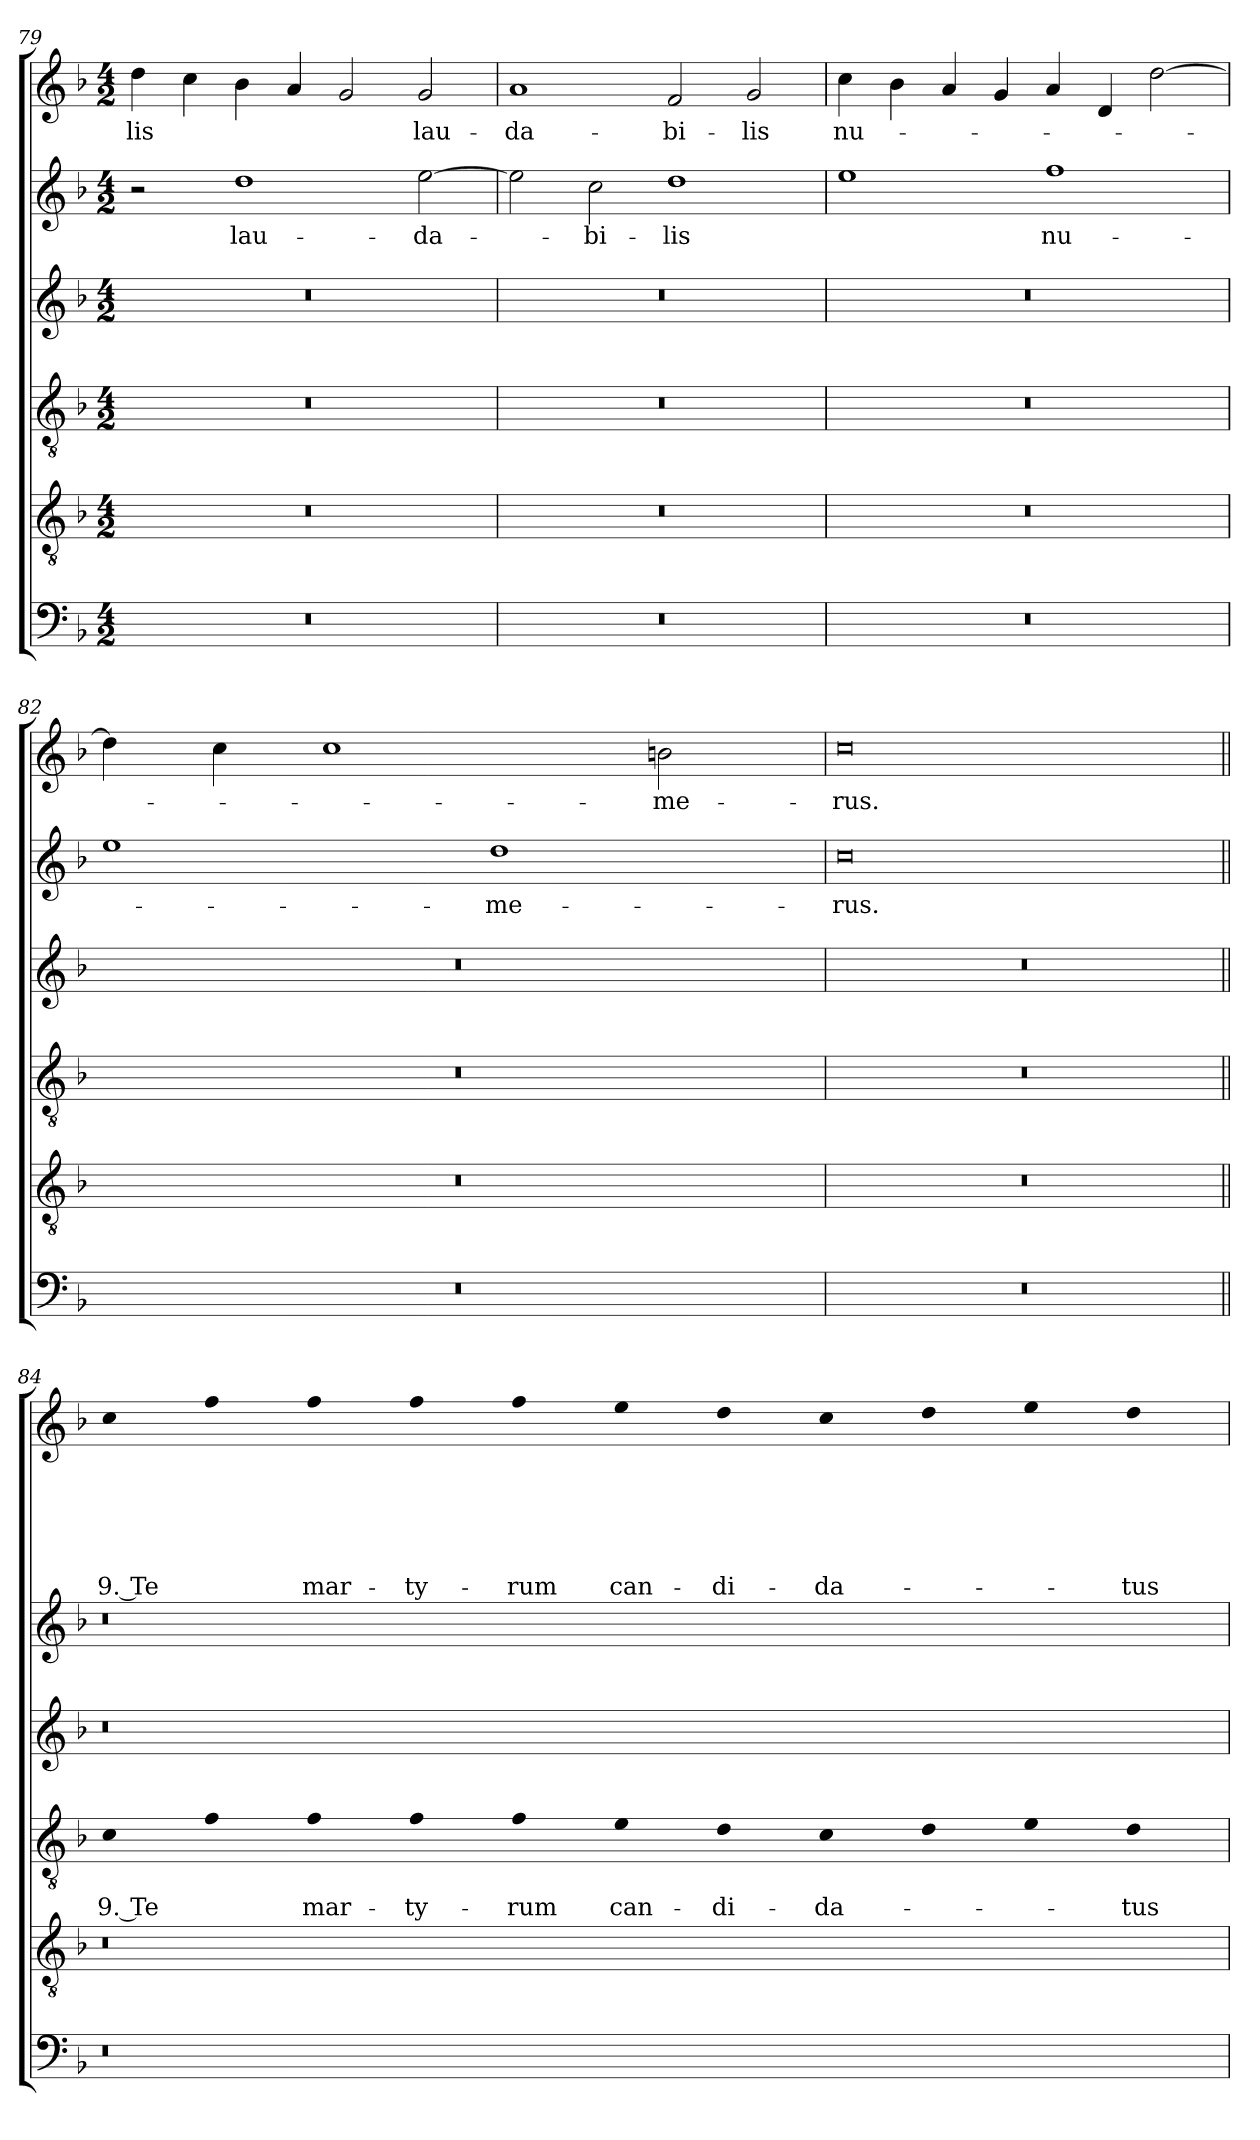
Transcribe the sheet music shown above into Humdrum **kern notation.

**kern	**kern	**kern	**text	**text	**kern	**kern	**text	**kern	**text	**text	**text	**text	**text	**text
*part6	*part5	*part4	*part4	*part4	*part3	*part2	*part2	*part1	*part1	*part1	*part1	*part1	*part1	*part1
*staff6	*staff5	*staff4	*staff4	*staff4	*staff3	*staff2	*staff2	*staff1	*staff1	*staff1	*staff1	*staff1	*staff1	*staff1
*clefF4	*clefGv2	*clefGv2	*	*	*clefG2	*clefG2	*	*clefG2	*	*	*	*	*	*
*k[b-]	*k[b-]	*k[b-]	*	*	*k[b-]	*k[b-]	*	*k[b-]	*	*	*	*	*	*
*F:	*F:	*F:	*	*	*F:	*F:	*	*F:	*	*	*	*	*	*
*M4/2	*M4/2	*M4/2	*	*	*M4/2	*M4/2	*	*M4/2	*	*	*	*	*	*
=79	=79	=79	=79	=79	=79	=79	=79	=79	=79	=79	=79	=79	=79	=79
!	!	!	!	!	!	!	!	!	!LO:LY:b	!	!	!	!	!
0r	0r	0r	.	.	0r	2r	.	4dd\	-lis	.	.	.	.	.
.	.	.	.	.	.	.	.	4cc\	.	.	.	.	.	.
!	!	!	!	!	!	!	!LO:LY:b	!	!	!	!	!	!	!
.	.	.	.	.	.	1dd	lau-	4b-\	.	.	.	.	.	.
.	.	.	.	.	.	.	.	4a/	.	.	.	.	.	.
.	.	.	.	.	.	.	.	2g/	.	.	.	.	.	.
!	!	!	!	!	!	!	!LO:LY:b	!	!LO:LY:b	!	!	!	!	!
.	.	.	.	.	.	[2ee\	-da-	2g/	lau-	.	.	.	.	.
=80	=80	=80	=80	=80	=80	=80	=80	=80	=80	=80	=80	=80	=80	=80
!	!	!	!	!	!	!	!	!	!LO:LY:b	!	!	!	!	!
0r	0r	0r	.	.	0r	2ee\]	.	1a	-da-	.	.	.	.	.
!	!	!	!	!	!	!	!LO:LY:b	!	!	!	!	!	!	!
.	.	.	.	.	.	2cc\	-bi-	.	.	.	.	.	.	.
!	!	!	!	!	!	!	!LO:LY:b	!	!LO:LY:b	!	!	!	!	!
.	.	.	.	.	.	1dd	-lis	2f/	-bi-	.	.	.	.	.
!	!	!	!	!	!	!	!	!	!LO:LY:b	!	!	!	!	!
.	.	.	.	.	.	.	.	2g/	-lis	.	.	.	.	.
=81	=81	=81	=81	=81	=81	=81	=81	=81	=81	=81	=81	=81	=81	=81
!	!	!	!	!	!	!	!	!	!LO:LY:b	!	!	!	!	!
0r	0r	0r	.	.	0r	1ee	.	4cc\	nu-	.	.	.	.	.
.	.	.	.	.	.	.	.	4b-\	.	.	.	.	.	.
.	.	.	.	.	.	.	.	4a/	.	.	.	.	.	.
.	.	.	.	.	.	.	.	4g/	.	.	.	.	.	.
!	!	!	!	!	!	!	!LO:LY:b	!	!	!	!	!	!	!
.	.	.	.	.	.	1ff	nu-	4a/	.	.	.	.	.	.
.	.	.	.	.	.	.	.	4d/	.	.	.	.	.	.
.	.	.	.	.	.	.	.	[2dd\	.	.	.	.	.	.
=82	=82	=82	=82	=82	=82	=82	=82	=82	=82	=82	=82	=82	=82	=82
0r	0r	0r	.	.	0r	1ee	.	4dd\]	.	.	.	.	.	.
.	.	.	.	.	.	.	.	4cc\	.	.	.	.	.	.
.	.	.	.	.	.	.	.	1cc	.	.	.	.	.	.
!	!	!	!	!	!	!	!LO:LY:b	!	!	!	!	!	!	!
.	.	.	.	.	.	1dd	-me-	.	.	.	.	.	.	.
!	!	!	!	!	!	!	!	!	!LO:LY:b	!	!	!	!	!
.	.	.	.	.	.	.	.	2bn\	-me-	.	.	.	.	.
=83	=83	=83	=83	=83	=83	=83	=83	=83	=83	=83	=83	=83	=83	=83
!	!	!	!	!	!	!	!LO:LY:b	!	!LO:LY:b	!	!	!	!	!
0r	0r	0r	.	.	0r	0cc	-rus.	0cc	-rus.	.	.	.	.	.
!!LO:LB:g=z
=84||	=84||	=84||	=84||	=84||	=84||	=84||	=84||	=84||	=84||	=84||	=84||	=84||	=84||	=84||
!	!	!LO:N:head=solid	!	!LO:LY:b	!	!	!	!LO:N:head=solid	!	!	!	!	!	!LO:LY:b
0r	0r	1c	.	9. Te	0r	0r	.	1cc	.	.	.	.	.	9. Te
!	!	!LO:N:head=solid	!	!	!	!	!	!LO:N:head=solid	!	!	!	!	!	!
.	.	1f	.	.	.	.	.	1ff	.	.	.	.	.	.
!	!	!LO:N:head=solid	!	!LO:LY:b	!	!	!	!LO:N:head=solid	!	!	!	!	!	!LO:LY:b
000ryy	000ryy	1f	.	mar-	000ryy	000ryy	.	1ff	.	.	.	.	.	mar-
!	!	!LO:N:head=solid	!	!LO:LY:b	!	!	!	!LO:N:head=solid	!	!	!	!	!	!LO:LY:b
.	.	1f	.	-ty-	.	.	.	1ff	.	.	.	.	.	-ty-
!	!	!LO:N:head=solid	!	!LO:LY:b	!	!	!	!LO:N:head=solid	!	!	!	!	!	!LO:LY:b
.	.	1f	.	-rum	.	.	.	1ff	.	.	.	.	.	-rum
!	!	!LO:N:head=solid	!	!LO:LY:b	!	!	!	!LO:N:head=solid	!	!	!	!	!	!LO:LY:b
.	.	1e	.	can-	.	.	.	1ee	.	.	.	.	.	can-
!	!	!LO:N:head=solid	!	!LO:LY:b	!	!	!	!LO:N:head=solid	!	!	!	!	!	!LO:LY:b
.	.	1d	.	-di-	.	.	.	1dd	.	.	.	.	.	-di-
!	!	!LO:N:head=solid	!	!LO:LY:b	!	!	!	!LO:N:head=solid	!	!	!	!	!	!LO:LY:b
.	.	1c	.	-da-	.	.	.	1cc	.	.	.	.	.	-da-
!	!	!LO:N:head=solid	!	!	!	!	!	!LO:N:head=solid	!	!	!	!	!	!
.	.	1d	.	.	.	.	.	1dd	.	.	.	.	.	.
!	!	!LO:N:head=solid	!	!	!	!	!	!LO:N:head=solid	!	!	!	!	!	!
.	.	1e	.	.	.	.	.	1ee	.	.	.	.	.	.
!	!	!LO:N:head=solid	!	!LO:LY:b	!	!	!	!LO:N:head=solid	!	!	!	!	!	!LO:LY:b
1ryy	1ryy	1d	.	-tus	1ryy	1ryy	.	1dd	.	.	.	.	.	-tus
=	=	=	=	=	=	=	=	=	=	=	=	=	=	=
*-	*-	*-	*-	*-	*-	*-	*-	*-	*-	*-	*-	*-	*-	*-
